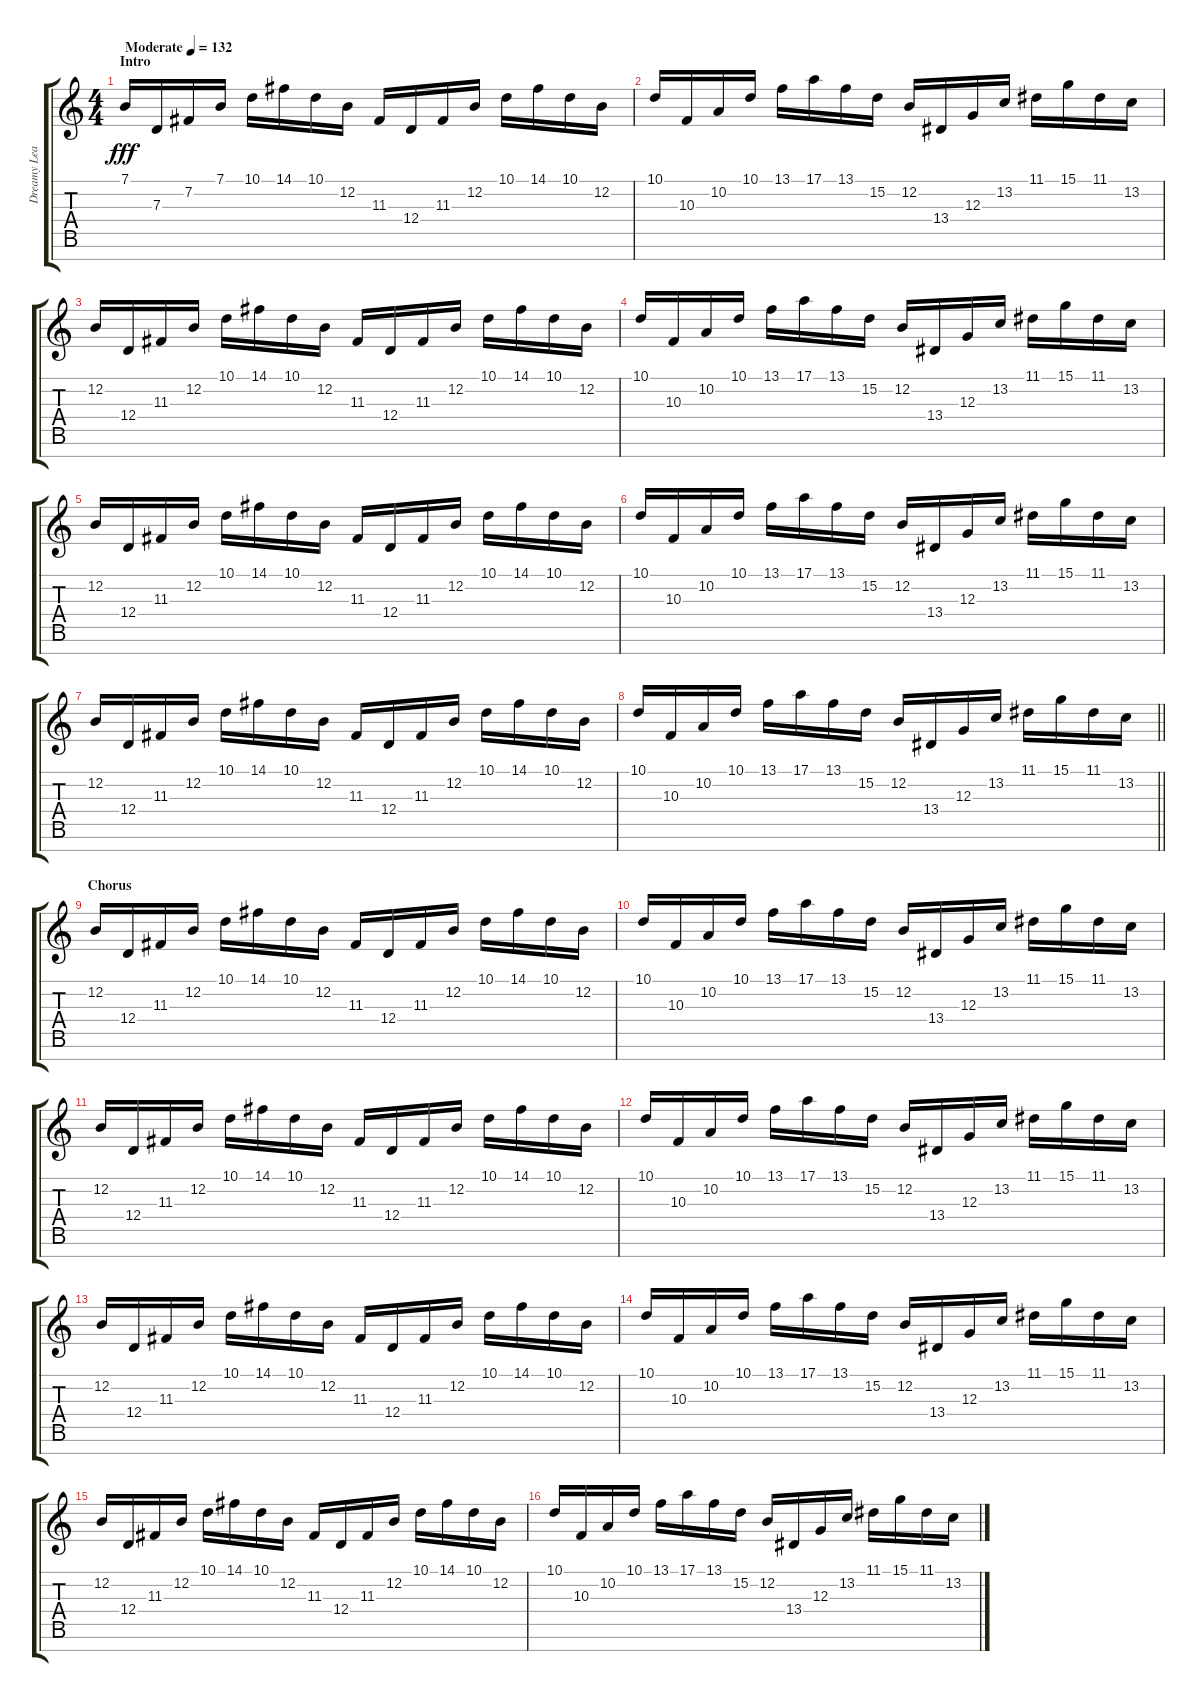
\track ("Dreamy Lead Arp" "Dreamy Lea") {instrument lead1square}
\staff {score tabs}
\tuning (E4 B3 G3 D3 A2 E2 B1) {hide}
\ts (4 4)
\section ("" "Intro")
\tempo (132 "Moderate")
\clef g2
\ks c
7.1.16{dy fff instrument lead1square} 7.3.16 7.2.16 7.1.16 10.1.16 14.1.16 10.1.16 12.2.16 11.3.16 12.4.16 11.3.16 12.2.16 10.1.16 14.1.16 10.1.16 12.2.16 |
10.1.16 10.3.16 10.2.16 10.1.16 13.1.16 17.1.16 13.1.16 15.2.16 12.2.16 13.4.16 12.3.16 13.2.16 11.1.16 15.1.16 11.1.16 13.2.16 |
12.2.16 12.4.16 11.3.16 12.2.16 10.1.16 14.1.16 10.1.16 12.2.16 11.3.16 12.4.16 11.3.16 12.2.16 10.1.16 14.1.16 10.1.16 12.2.16 |
10.1.16 10.3.16 10.2.16 10.1.16 13.1.16 17.1.16 13.1.16 15.2.16 12.2.16 13.4.16 12.3.16 13.2.16 11.1.16 15.1.16 11.1.16 13.2.16 |
12.2.16 12.4.16 11.3.16 12.2.16 10.1.16 14.1.16 10.1.16 12.2.16 11.3.16 12.4.16 11.3.16 12.2.16 10.1.16 14.1.16 10.1.16 12.2.16 |
10.1.16 10.3.16 10.2.16 10.1.16 13.1.16 17.1.16 13.1.16 15.2.16 12.2.16 13.4.16 12.3.16 13.2.16 11.1.16 15.1.16 11.1.16 13.2.16 |
12.2.16 12.4.16 11.3.16 12.2.16 10.1.16 14.1.16 10.1.16 12.2.16 11.3.16 12.4.16 11.3.16 12.2.16 10.1.16 14.1.16 10.1.16 12.2.16 |
\barLineRight lightlight
10.1.16 10.3.16 10.2.16 10.1.16 13.1.16 17.1.16 13.1.16 15.2.16 12.2.16 13.4.16 12.3.16 13.2.16 11.1.16 15.1.16 11.1.16 13.2.16 |
\section ("" "Chorus")
12.2.16 12.4.16 11.3.16 12.2.16 10.1.16 14.1.16 10.1.16 12.2.16 11.3.16 12.4.16 11.3.16 12.2.16 10.1.16 14.1.16 10.1.16 12.2.16 |
10.1.16 10.3.16 10.2.16 10.1.16 13.1.16 17.1.16 13.1.16 15.2.16 12.2.16 13.4.16 12.3.16 13.2.16 11.1.16 15.1.16 11.1.16 13.2.16 |
12.2.16 12.4.16 11.3.16 12.2.16 10.1.16 14.1.16 10.1.16 12.2.16 11.3.16 12.4.16 11.3.16 12.2.16 10.1.16 14.1.16 10.1.16 12.2.16 |
10.1.16 10.3.16 10.2.16 10.1.16 13.1.16 17.1.16 13.1.16 15.2.16 12.2.16 13.4.16 12.3.16 13.2.16 11.1.16 15.1.16 11.1.16 13.2.16 |
12.2.16 12.4.16 11.3.16 12.2.16 10.1.16 14.1.16 10.1.16 12.2.16 11.3.16 12.4.16 11.3.16 12.2.16 10.1.16 14.1.16 10.1.16 12.2.16 |
10.1.16 10.3.16 10.2.16 10.1.16 13.1.16 17.1.16 13.1.16 15.2.16 12.2.16 13.4.16 12.3.16 13.2.16 11.1.16 15.1.16 11.1.16 13.2.16 |
12.2.16 12.4.16 11.3.16 12.2.16 10.1.16 14.1.16 10.1.16 12.2.16 11.3.16 12.4.16 11.3.16 12.2.16 10.1.16 14.1.16 10.1.16 12.2.16 |
10.1.16 10.3.16 10.2.16 10.1.16 13.1.16 17.1.16 13.1.16 15.2.16 12.2.16 13.4.16 12.3.16 13.2.16 11.1.16 15.1.16 11.1.16 13.2.16
